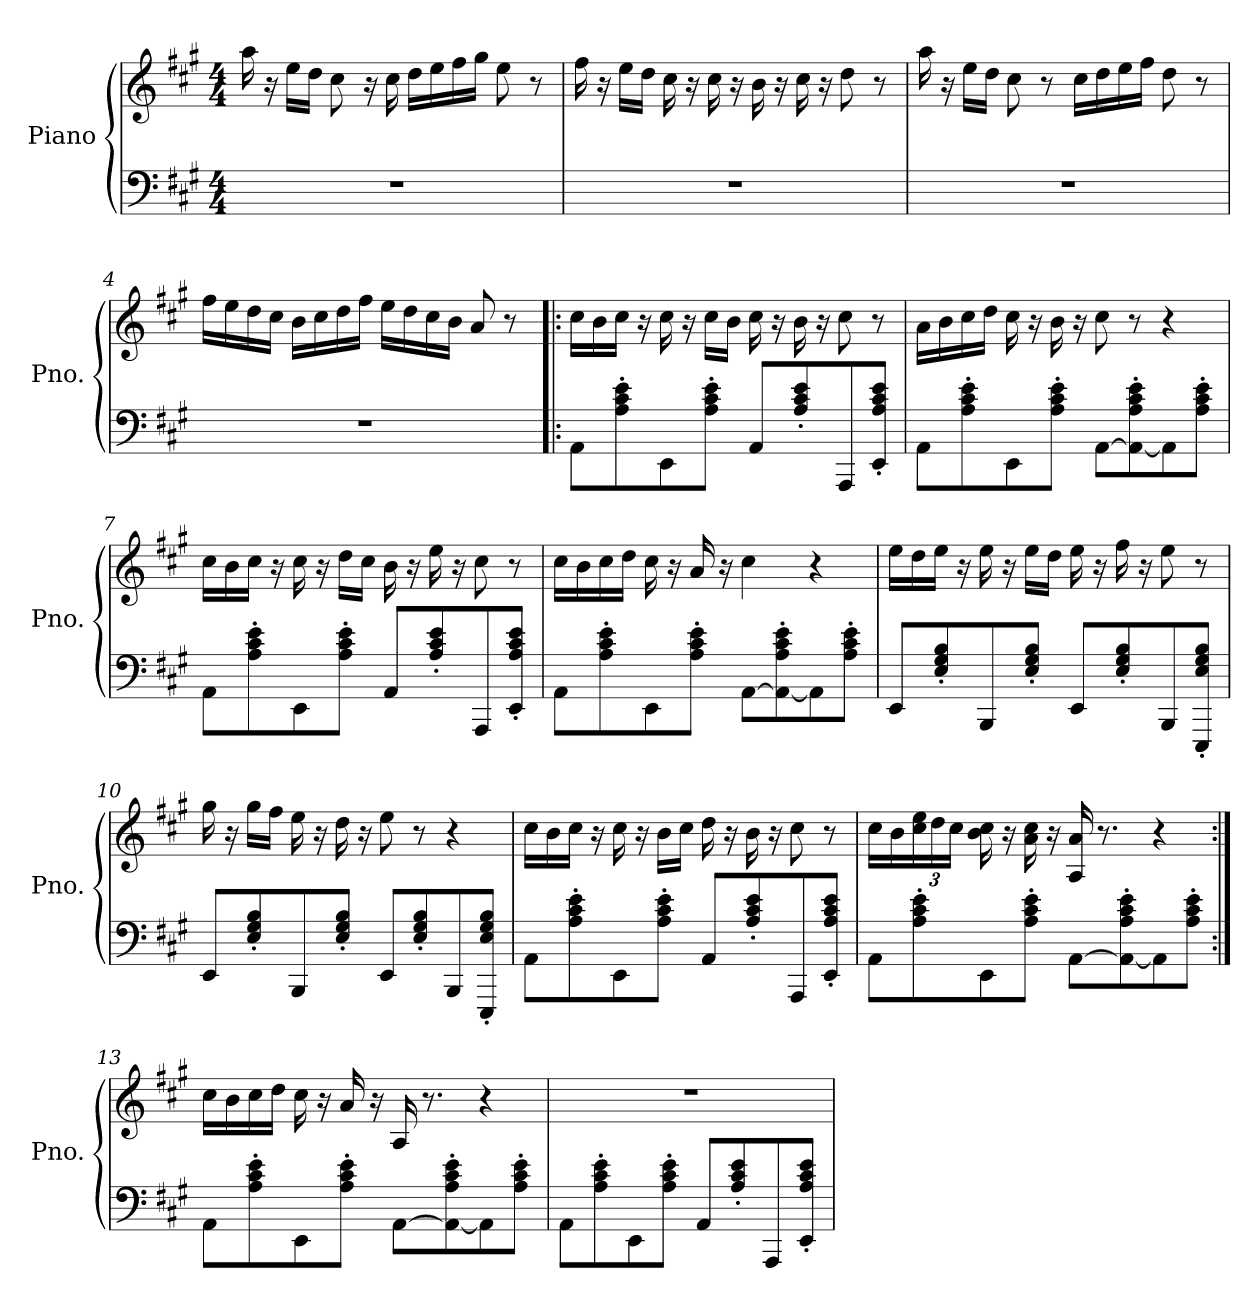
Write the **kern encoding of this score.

**kern	**kern
*part1	*part1
*staff2	*staff1
*I"Piano	*
*I'Pno.	*
*clefF4	*clefG2
*k[f#c#g#]	*k[f#c#g#]
*M4/4	*M4/4
*MM100	*MM100
=1	=1
1r	16aa\
.	16r
.	16ee\LL
.	16dd\JJ
.	8cc#\
.	16r
.	16cc#\
.	16dd\LL
.	16ee\
.	16ff#\
.	16gg#\JJ
.	8ee\
.	8r
=2	=2
1r	16ff#\
.	16r
.	16ee\LL
.	16dd\JJ
.	16cc#\
.	16r
.	16cc#\
.	16r
.	16b\
.	16r
.	16cc#\
.	16r
.	8dd\
.	8r
=3	=3
1r	16aa\
.	16r
.	16ee\LL
.	16dd\JJ
.	8cc#\
.	8r
.	16cc#\LL
.	16dd\
.	16ee\
.	16ff#\JJ
.	8dd\
.	8r
!!LO:LB:g=z
=4	=4
1r	16ff#\LL
.	16ee\
.	16dd\
.	16cc#\JJ
.	16b\LL
.	16cc#\
.	16dd\
.	16ff#\JJ
.	16ee\LL
.	16dd\
.	16cc#\
.	16b\JJ
.	8a/
.	8r
=5!|:	=5!|:
8AA\L	16cc#\LL
.	16b\
8A\' 8c#\' 8e\'	16cc#\JJ
.	16r
8EE\	16cc#\
.	16r
8A\' 8c#\' 8e\'J	16cc#\LL
.	16b\JJ
8AA/L	16cc#\
.	16r
8A/' 8c#/' 8e/'	16b\
.	16r
8AAA/	8cc#\
8EE/' 8A/' 8c#/' 8e/'J	8r
=6	=6
8AA\L	16a\LL
.	16b\
8A\' 8c#\' 8e\'	16cc#\
.	16dd\JJ
8EE\	16cc#\
.	16r
8A\' 8c#\' 8e\'J	16b\
.	16r
[8AA\L	8cc#\
8AA\_' 8A\' 8c#\' 8e\'	8r
8AA\]	4r
8A\' 8c#\' 8e\'J	.
!!LO:LB:g=z
=7	=7
8AA\L	16cc#\LL
.	16b\
8A\' 8c#\' 8e\'	16cc#\JJ
.	16r
8EE\	16cc#\
.	16r
8A\' 8c#\' 8e\'J	16dd\LL
.	16cc#\JJ
8AA/L	16b\
.	16r
8A/' 8c#/' 8e/'	16ee\
.	16r
8AAA/	8cc#\
8EE/' 8A/' 8c#/' 8e/'J	8r
=8	=8
8AA\L	16cc#\LL
.	16b\
8A\' 8c#\' 8e\'	16cc#\
.	16dd\JJ
8EE\	16cc#\
.	16r
8A\' 8c#\' 8e\'J	16a/
.	16r
[8AA\L	4cc#\
8AA\_' 8A\' 8c#\' 8e\'	.
8AA\]	4r
8A\' 8c#\' 8e\'J	.
=9	=9
8EE/L	16ee\LL
.	16dd\
8E/' 8G#/' 8B/'	16ee\JJ
.	16r
8BBB/	16ee\
.	16r
8E/' 8G#/' 8B/'J	16ee\LL
.	16dd\JJ
8EE/L	16ee\
.	16r
8E/' 8G#/' 8B/'	16ff#\
.	16r
8BBB/	8ee\
8EEE/' 8E/' 8G#/' 8B/'J	8r
!!LO:LB:g=z
=10	=10
8EE/L	16gg#\
.	16r
8E/' 8G#/' 8B/'	16gg#\LL
.	16ff#\JJ
8BBB/	16ee\
.	16r
8E/' 8G#/' 8B/'J	16dd\
.	16r
8EE/L	8ee\
8E/' 8G#/' 8B/'	8r
8BBB/	4r
8EEE/' 8E/' 8G#/' 8B/'J	.
=11	=11
8AA\L	16cc#\LL
.	16b\
8A\' 8c#\' 8e\'	16cc#\JJ
.	16r
8EE\	16cc#\
.	16r
8A\' 8c#\' 8e\'J	16b\LL
.	16cc#\JJ
8AA/L	16dd\
.	16r
8A/' 8c#/' 8e/'	16b\
.	16r
8AAA/	8cc#\
8EE/' 8A/' 8c#/' 8e/'J	8r
=12	=12
8AA\L	16cc#\LL
.	16b\
*	*Xbrackettup
8A\' 8c#\' 8e\'	24cc#\ 24ee\
.	24dd\
.	24cc#\JJ
8EE\	16b\ 16cc#\
.	16r
8A\' 8c#\' 8e\'J	16a\ 16cc#\
.	16r
[8AA\L	16A/ 16a/
.	8.r
8AA\_' 8A\' 8c#\' 8e\'	.
8AA\]	4r
8A\' 8c#\' 8e\'J	.
!!LO:LB:g=z
=13:|!	=13:|!
8AA\L	16cc#\LL
.	16b\
8A\' 8c#\' 8e\'	16cc#\
.	16dd\JJ
8EE\	16cc#\
.	16r
8A\' 8c#\' 8e\'J	16a/
.	16r
[8AA\L	16A/
.	8.r
8AA\_' 8A\' 8c#\' 8e\'	.
8AA\]	4r
8A\' 8c#\' 8e\'J	.
=14	=14
8AA\L	1r
8A\' 8c#\' 8e\'	.
8EE\	.
8A\' 8c#\' 8e\'J	.
8AA/L	.
8A/' 8c#/' 8e/'	.
8AAA/	.
8EE/' 8A/' 8c#/' 8e/'J	.
=	=
*-	*-
